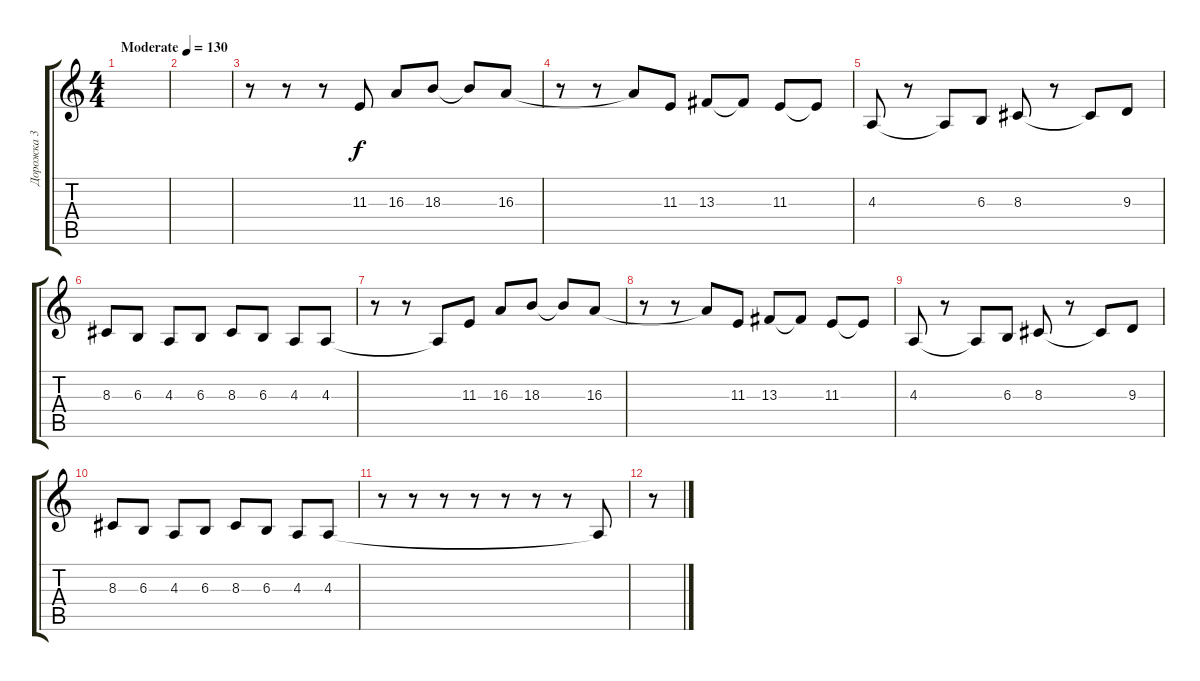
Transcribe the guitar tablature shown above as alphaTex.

\track ("Дорожка 3" "Дорожка 3") {instrument voiceoohs}
\staff {score tabs}
\tuning (D4 A3 F3 C3 G2 D2) {hide}
\ts (4 4)
\tempo (130 "Moderate")
\clef g2
\ks c
|
|
r.8 r.8 r.8 11.3.8 16.3.8 18.3.8 18.3{t}.8 16.3.8 |
r.8 r.8 16.3{t}.8 11.3.8 13.3.8 13.3{t}.8 11.3.8 11.3{t}.8 |
4.3.8 r.8 4.3{t}.8 6.3.8 8.3.8 r.8 8.3{t}.8 9.3.8 |
8.3.8 6.3.8 4.3.8 6.3.8 8.3.8 6.3.8 4.3.8 4.3.8 |
r.8 r.8 4.3{t}.8 11.3.8 16.3.8 18.3.8 18.3{t}.8 16.3.8 |
r.8 r.8 16.3{t}.8 11.3.8 13.3.8 13.3{t}.8 11.3.8 11.3{t}.8 |
4.3.8 r.8 4.3{t}.8 6.3.8 8.3.8 r.8 8.3{t}.8 9.3.8 |
8.3.8 6.3.8 4.3.8 6.3.8 8.3.8 6.3.8 4.3.8 4.3.8 |
r.8 r.8 r.8 r.8 r.8 r.8 r.8 4.3{t}.8 |
r.8
